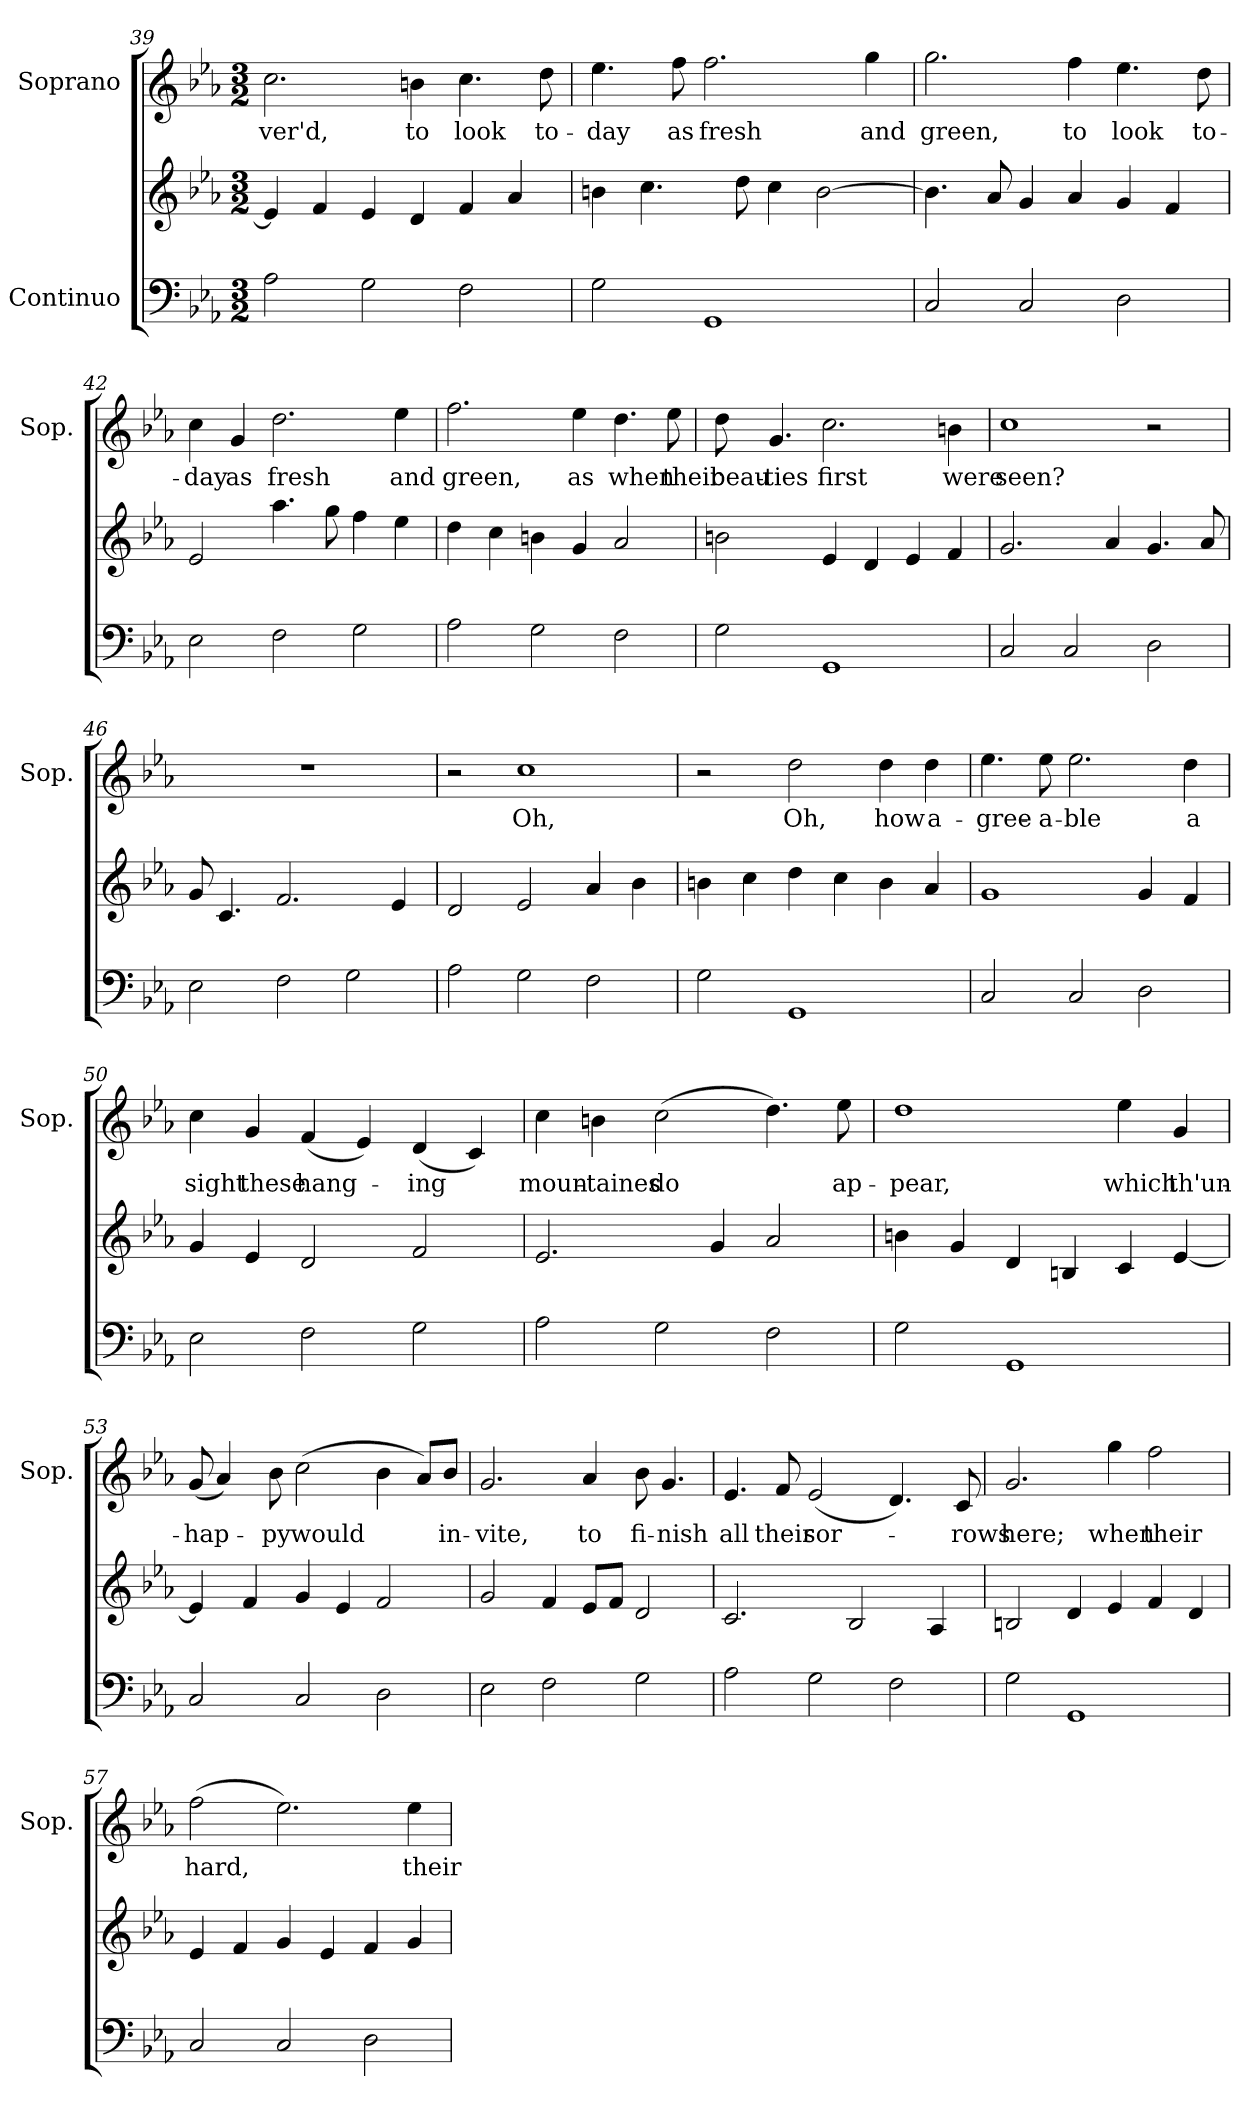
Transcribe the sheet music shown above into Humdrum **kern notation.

**kern	**kern	**kern	**text
*part2	*part2	*part1	*part1
*staff3	*staff2	*staff1	*staff1
*I"Continuo	*	*I"Soprano	*
*	*	*I'Sop.	*
*clefF4	*clefG2	*clefG2	*
*k[b-e-a-]	*k[b-e-a-]	*k[b-e-a-]	*
*M3/2	*M3/2	*M3/2	*
=39	=39	=39	=39
!	!	!	!LO:LY:b
2A-\	4e-/]	2.cc\	-ver'd,
.	4f/	.	.
2G\	4e-/	.	.
!	!	!	!LO:LY:b
.	4d/	4bn\	to
!	!	!	!LO:LY:b
2F\	4f/	4.cc\	look
.	4a-/	.	.
!	!	!	!LO:LY:b
.	.	8dd\	to-
=40	=40	=40	=40
!	!	!	!LO:LY:b
2G\	4bni\	4.ee-\	-day
.	4.cc\	.	.
!	!	!	!LO:LY:b
.	.	8ff\	as
!	!	!	!LO:LY:b
1GG	.	2.ff\	fresh
.	8dd\	.	.
.	4cc\	.	.
.	[2b\	.	.
!	!	!	!LO:LY:b
.	.	4gg\	and
=41	=41	=41	=41
!	!	!	!LO:LY:b
2C/	4.b\]	2.gg\	green,
.	8a-/	.	.
2C/	4g/	.	.
!	!	!	!LO:LY:b
.	4a-/	4ff\	to
!	!	!	!LO:LY:b
2D\	4g/	4.ee-\	look
.	4f/	.	.
!	!	!	!LO:LY:b
.	.	8dd\	to-
=42	=42	=42	=42
!	!	!	!LO:LY:b
2E-\	2e-/	4cc\	-day
!	!	!	!LO:LY:b
.	.	4g/	as
!	!	!	!LO:LY:b
2F\	4.aa-\	2.dd\	fresh
.	8gg\	.	.
2G\	4ff\	.	.
!	!	!	!LO:LY:b
.	4ee-\	4ee-\	and
!!LO:PB:g=z
=43	=43	=43	=43
!	!	!	!LO:LY:b
2A-\	4dd\	2.ff\	green,
.	4cc\	.	.
2G\	4bn\	.	.
!	!	!	!LO:LY:b
.	4g/	4ee-\	as
!	!	!	!LO:LY:b
2F\	2a-/	4.dd\	when
!	!	!	!LO:LY:b
.	.	8ee-\	their
=44	=44	=44	=44
!	!	!	!LO:LY:b
2G\	2bn\	8dd\	beau-
!	!	!	!LO:LY:b
.	.	4.g/	-ties
!	!	!	!LO:LY:b
1GG	4e-/	2.cc\	first
.	4d/	.	.
.	4e-/	.	.
!	!	!	!LO:LY:b
.	4f/	4bn\	were
=45	=45	=45	=45
!	!	!	!LO:LY:b
2C/	2.g/	1cc	seen?
2C/	.	.	.
.	4a-/	.	.
2D\	4.g/	2r	.
.	8a-/	.	.
=46	=46	=46	=46
2E-\	8g/	1.r	.
.	4.c/	.	.
2F\	2.f/	.	.
2G\	.	.	.
.	4e-/	.	.
=47	=47	=47	=47
2A-\	2d/	2r	.
!	!	!	!LO:LY:b
2G\	2e-/	1cc	Oh,
2F\	4a-/	.	.
.	4b-\	.	.
!!LO:LB:g=z
=48	=48	=48	=48
2G\	4bn\	2r	.
.	4cc\	.	.
!	!	!	!LO:LY:b
1GG	4dd\	2dd\	Oh,
.	4cc\	.	.
!	!	!	!LO:LY:b
.	4b\	4dd\	how
!	!	!	!LO:LY:b
.	4a-/	4dd\	a-
=49	=49	=49	=49
!	!	!	!LO:LY:b
2C/	1g	4.ee-\	-gree-
!	!	!	!LO:LY:b
.	.	8ee-\	-a-
!	!	!	!LO:LY:b
2C/	.	2.ee-\	-ble
2D\	4g/	.	.
!	!	!	!LO:LY:b
.	4f/	4dd\	a
=50	=50	=50	=50
!	!	!	!LO:LY:b
2E-\	4g/	4cc\	sight
!	!	!	!LO:LY:b
.	4e-/	4g/	these
!	!	!	!LO:LY:b
2F\	2d/	(<4f/	-hang-
.	.	4e-/)	.
!	!	!	!LO:LY:b
2G\	2f/	(<4d/	-ing
.	.	4c/)	.
=51	=51	=51	=51
!	!	!	!LO:LY:b
2A-\	2.e-/	4cc\	moun-
!	!	!	!LO:LY:b
.	.	4bn\	-taines
!	!	!	!LO:LY:b
2G\	.	(>2cc\	do
.	4g/	.	.
2F\	2a-/	4.dd\)	.
!	!	!	!LO:LY:b
.	.	8ee-\	ap-
!!LO:LB:g=z
=52	=52	=52	=52
!	!	!	!LO:LY:b
2G\	4bn\	1dd	-pear,
.	4g/	.	.
1GG	4d/	.	.
.	4Bn/	.	.
!	!	!	!LO:LY:b
.	4c/	4ee-\	which
!	!	!	!LO:LY:b
.	[4e-/	4g/	th'un-
=53	=53	=53	=53
!	!	!	!LO:LY:b
2C/	4e-/]	(<8g/	-hap-
.	.	4a-/)	.
.	4f/	.	.
!	!	!	!LO:LY:b
.	.	8b-\	-py
!	!	!	!LO:LY:b
2C/	4g/	(>2cc\	would
.	4e-/	.	.
2D\	2f/	4b-\	.
.	.	8a-/L)	.
!	!	!	!LO:LY:b
.	.	8b-/J	in-
=54	=54	=54	=54
!	!	!	!LO:LY:b
2E-\	2g/	2.g/	-vite,
2F\	4f/	.	.
!	!	!	!LO:LY:b
.	8e-/L	4a-/	to
.	8f/J	.	.
!	!	!	!LO:LY:b
2G\	2d/	8b-\	fi-
!	!	!	!LO:LY:b
.	.	4.g/	-nish
=55	=55	=55	=55
!	!	!	!LO:LY:b
2A-\	2.c/	4.e-/	all
!	!	!	!LO:LY:b
.	.	8f/	their
!	!	!	!LO:LY:b
2G\	.	(<2e-/	-sor-
.	2B-/	.	.
2F\	.	4.d/)	.
.	4A-/	.	.
!	!	!	!LO:LY:b
.	.	8c/	-rows
!!LO:LB:g=z
=56	=56	=56	=56
!	!	!	!LO:LY:b
2G\	2Bn/	2.g/	here;
1GG	4d/	.	.
!	!	!	!LO:LY:b
.	4e-/	4gg\	when
!	!	!	!LO:LY:b
.	4f/	2ff\	their
.	4d/	.	.
=57	=57	=57	=57
!	!	!	!LO:LY:b
2C/	4e-/	(>2ff\	hard,
.	4f/	.	.
2C/	4g/	2.ee-\)	.
.	4e-/	.	.
2D\	4f/	.	.
!	!	!	!LO:LY:b
.	4g/	4ee-\	their
=	=	=	=
*-	*-	*-	*-
